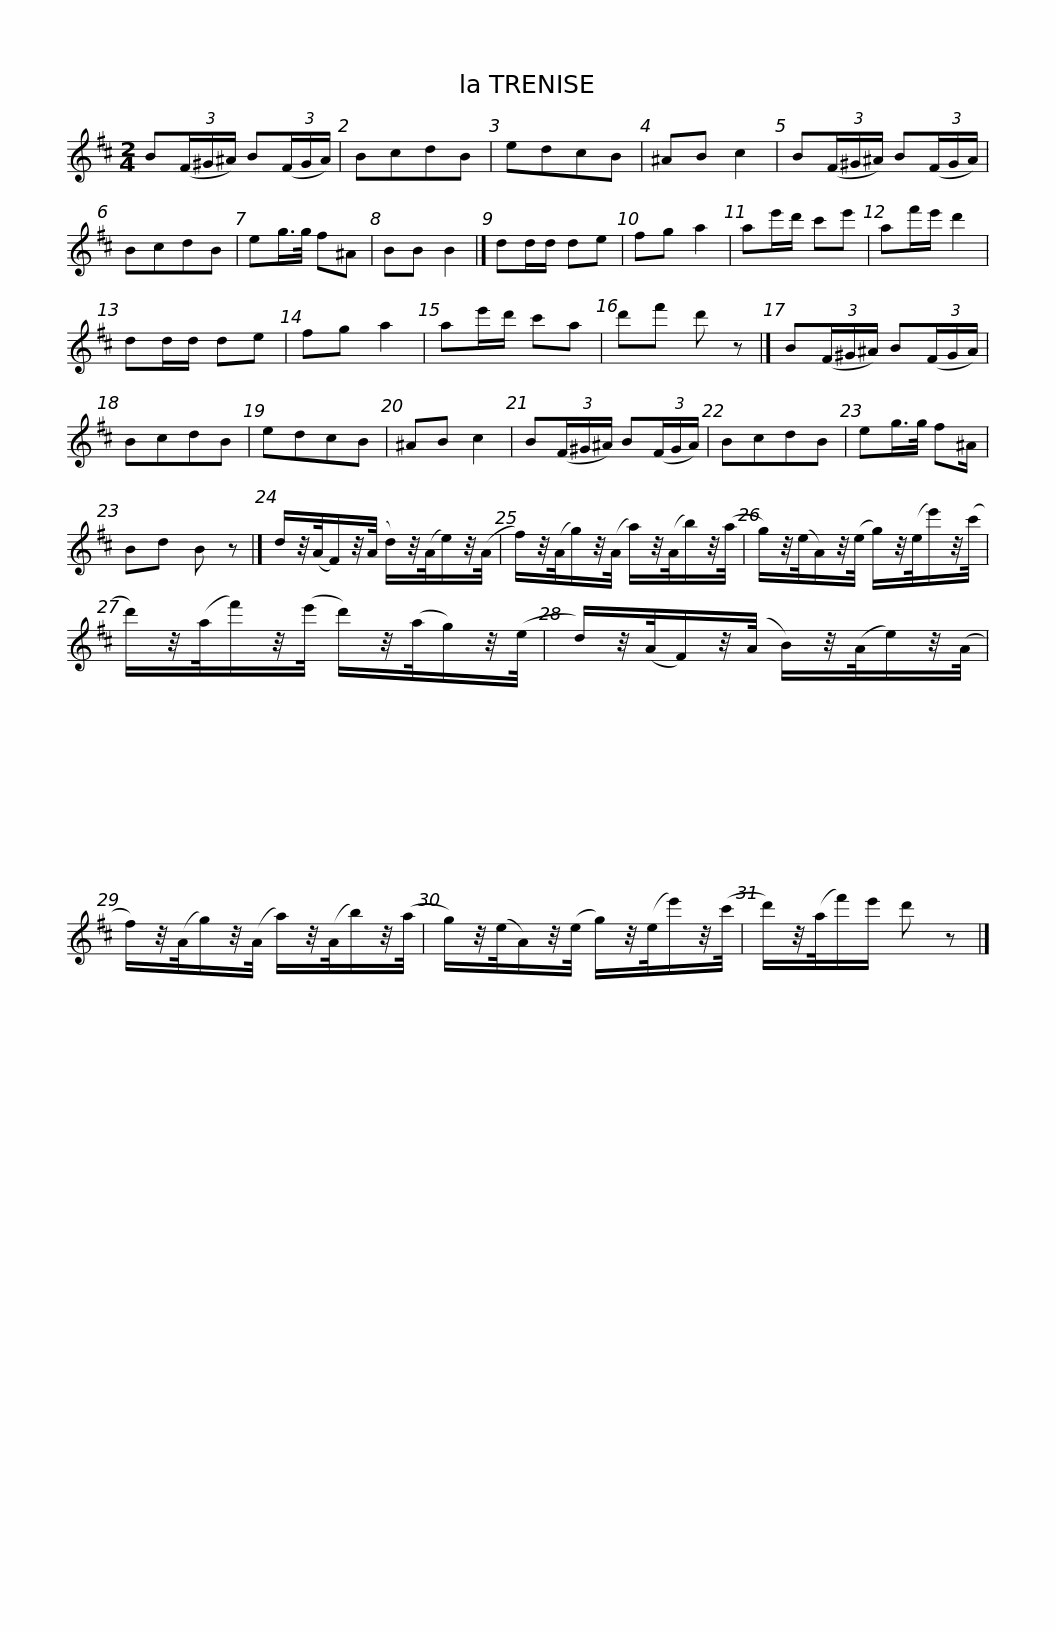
X:1
L:1/8
M:2/4
I:linebreak $
K:Bmin
V:1 treble
V:1
 B(3(F/^G/^A/) B(3(F/G/A/) | BcdB | edcB | ^AB c2 | B(3(F/^G/^A/) B(3(F/G/A/) | %5
 BcdB | eg/>g/ f^A | BB B2 |]$ dd/d/ de | fg a2 | %10
 ae'/d'/ c'e' | af'/e'/ d'2 | dd/d/ de | fg a2 | ae'/d'/ c'a | %15
 d'f' d' z |]$ B(3(F/^G/^A/) B(3(F/G/A/) | BcdB | edcB | ^AB c2 | %20
 B(3(F/^G/^A/) B(3(F/G/A/) | BcdB | eg/>g/ f^A/ | Bd B z |]$ d/z/4(A/4F/)z/4(A/4 d/)z/4(A/4e/)z/4(A/4 | %25
 f/)z/4(A/4g/)z/4(A/4 a/)z/4(A/4b/)z/4(a/4 | g/)z/4(e/4A/)z/4(e/4 g/)z/4(e/4e'/)z/4(c'/4 | d'/)z/4(a/4f'/)z/4(e'/4 d'/)z/4(a/4g/)z/4(e/4 |$ d/)z/4(A/4F/)z/4(A/4 B/)z/4(A/4e/)z/4(A/4 | f/)z/4(A/4g/)z/4(A/4 a/)z/4(A/4b/)z/4(a/4 | %30
 g/)z/4(e/4A/)z/4(e/4 g/)z/4(e/4e'/)z/4(c'/4 | d'/)z/4(a/4f'/)e'/ d' z |] %32
